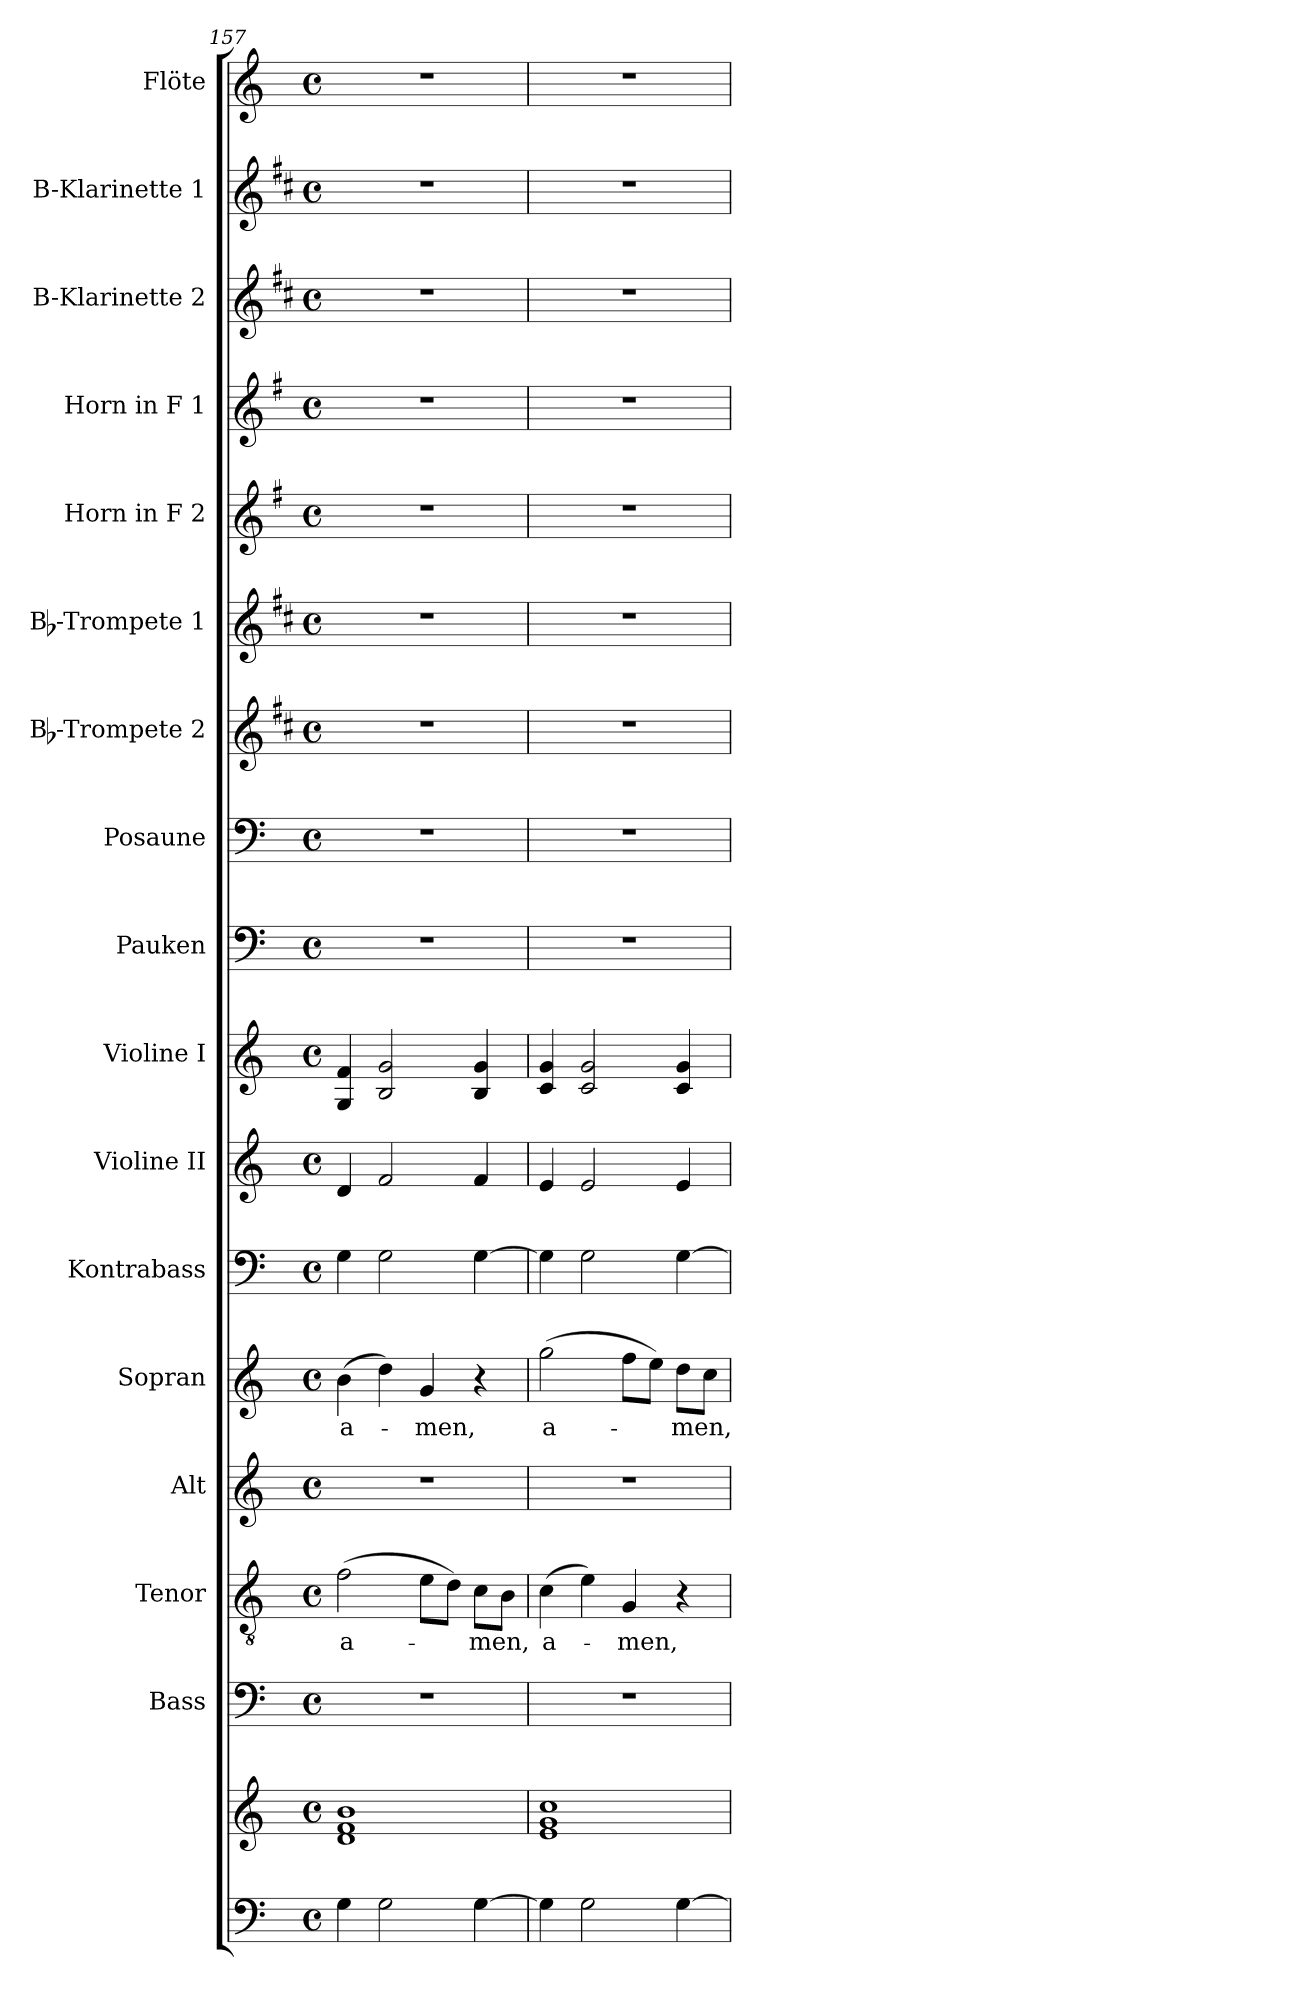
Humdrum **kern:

**kern	**kern	**kern	**kern	**text	**kern	**kern	**text	**kern	**kern	**kern	**kern	**kern	**kern	**kern	**kern	**kern	**kern	**kern	**kern
*part17	*part17	*part16	*part15	*part15	*part14	*part13	*part13	*part12	*part11	*part10	*part9	*part8	*part7	*part6	*part5	*part4	*part3	*part2	*part1
*staff18	*staff17	*staff16	*staff15	*staff15	*staff14	*staff13	*staff13	*staff12	*staff11	*staff10	*staff9	*staff8	*staff7	*staff6	*staff5	*staff4	*staff3	*staff2	*staff1
*	*	*I"Bass	*I"Tenor	*	*I"Alt	*I"Sopran	*	*I"Kontrabass	*I"Violine II	*I"Violine I	*I"Pauken	*I"Posaune	*I"Bb-Trompete 2	*I"Bb-Trompete 1	*I"Horn in F 2	*I"Horn in F 1	*I"B-Klarinette 2	*I"B-Klarinette 1	*I"Flöte
*	*	*I'B.	*I'T.	*	*I'A.	*I'S.	*	*I'Kb.	*I'Vl. II	*I'Vl. I	*I'Pk.	*I'Pos.	*I'Bb Trp. 2	*I'Bb Trp. 1	*I'Hrn. 2	*I'Hrn. 1	*I'B Kl. 2	*I'B Kl. 1	*I'Fl.
*clefF4	*clefG2	*clefF4	*clefGv2	*	*clefG2	*clefG2	*	*clefF4	*clefG2	*clefG2	*clefF4	*clefF4	*clefG2	*clefG2	*clefG2	*clefG2	*clefG2	*clefG2	*clefG2
*	*	*	*	*	*	*	*	*ITrd7c12	*	*	*	*	*ITrd1c2	*ITrd1c2	*ITrd4c7	*ITrd4c7	*ITrd1c2	*ITrd1c2	*
*k[]	*k[]	*k[]	*k[]	*	*k[]	*k[]	*	*k[]	*k[]	*k[]	*k[]	*k[]	*k[]	*k[]	*k[]	*k[]	*k[]	*k[]	*k[]
*C:	*C:	*C:	*C:	*	*C:	*C:	*	*C:	*C:	*C:	*C:	*C:	*C:	*C:	*C:	*C:	*C:	*C:	*C:
*M4/4	*M4/4	*M4/4	*M4/4	*	*M4/4	*M4/4	*	*M4/4	*M4/4	*M4/4	*M4/4	*M4/4	*M4/4	*M4/4	*M4/4	*M4/4	*M4/4	*M4/4	*M4/4
*met(c)	*met(c)	*met(c)	*met(c)	*	*met(c)	*met(c)	*	*met(c)	*met(c)	*met(c)	*met(c)	*met(c)	*met(c)	*met(c)	*met(c)	*met(c)	*met(c)	*met(c)	*met(c)
=157	=157	=157	=157	=157	=157	=157	=157	=157	=157	=157	=157	=157	=157	=157	=157	=157	=157	=157	=157
!	!	!	!	!LO:LY:b	!	!	!LO:LY:b	!	!	!	!	!	!	!	!	!	!	!	!
4G\	1d 1f 1b	1r	(>2f\	a-	1r	(>4b\	a-	4GG\	4d/	4G/ 4f/	1r	1r	1r	1r	1r	1r	1r	1r	1r
2G\	.	.	.	.	.	4dd\)	.	2GG\	2f/	2B/ 2g/	.	.	.	.	.	.	.	.	.
!	!	!	!	!	!	!	!LO:LY:b	!	!	!	!	!	!	!	!	!	!	!	!
.	.	.	8e\L	.	.	4g/	-men,	.	.	.	.	.	.	.	.	.	.	.	.
.	.	.	8d\J)	.	.	.	.	.	.	.	.	.	.	.	.	.	.	.	.
!	!	!	!	!LO:LY:b	!	!	!	!	!	!	!	!	!	!	!	!	!	!	!
[4G\	.	.	8c\L	-men,	.	4r	.	[4GG\	4f/	4B/ 4g/	.	.	.	.	.	.	.	.	.
.	.	.	8B\J	.	.	.	.	.	.	.	.	.	.	.	.	.	.	.	.
!!LO:PB:g=z
=158	=158	=158	=158	=158	=158	=158	=158	=158	=158	=158	=158	=158	=158	=158	=158	=158	=158	=158	=158
!	!	!	!	!LO:LY:b	!	!	!LO:LY:b	!	!	!	!	!	!	!	!	!	!	!	!
4G\]	1e 1g 1cc	1r	(>4c\	a-	1r	(>2gg\	a-	4GG\]	4e/	4c/ 4g/	1r	1r	1r	1r	1r	1r	1r	1r	1r
2G\	.	.	4e\)	.	.	.	.	2GG\	2e/	2c/ 2g/	.	.	.	.	.	.	.	.	.
!	!	!	!	!LO:LY:b	!	!	!	!	!	!	!	!	!	!	!	!	!	!	!
.	.	.	4G/	-men,	.	8ff\L	.	.	.	.	.	.	.	.	.	.	.	.	.
.	.	.	.	.	.	8ee\J)	.	.	.	.	.	.	.	.	.	.	.	.	.
!	!	!	!	!	!	!	!LO:LY:b	!	!	!	!	!	!	!	!	!	!	!	!
[4G\	.	.	4r	.	.	8dd\L	-men,	[4GG\	4e/	4c/ 4g/	.	.	.	.	.	.	.	.	.
.	.	.	.	.	.	8cc\J	.	.	.	.	.	.	.	.	.	.	.	.	.
=	=	=	=	=	=	=	=	=	=	=	=	=	=	=	=	=	=	=	=
*-	*-	*-	*-	*-	*-	*-	*-	*-	*-	*-	*-	*-	*-	*-	*-	*-	*-	*-	*-
